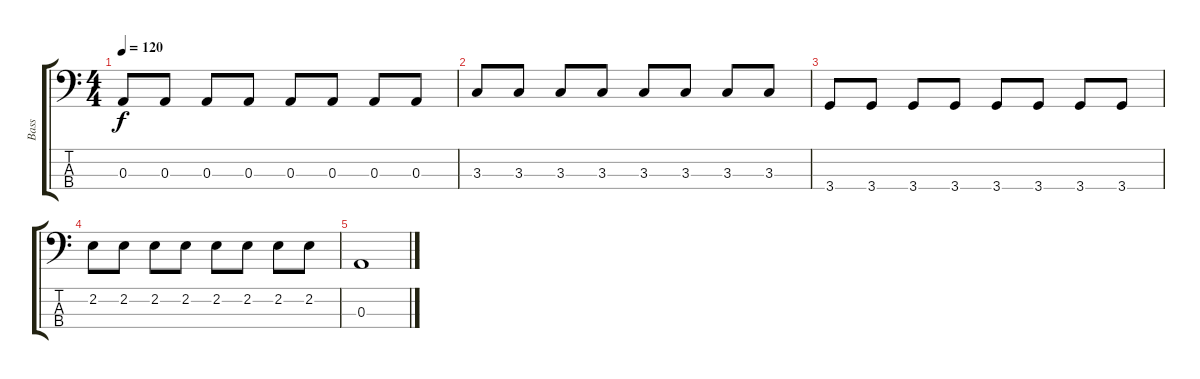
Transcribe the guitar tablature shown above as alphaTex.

\track ("Bass" "Bass") {instrument electricbasspick}
\staff {score tabs}
\tuning (G2 D2 A1 E1) {hide}
\ts (4 4)
\tempo 120
\clef f4
\ks c
0.3.8{dy f} 0.3.8 0.3.8 0.3.8 0.3.8 0.3.8 0.3.8 0.3.8 |
3.3.8 3.3.8 3.3.8 3.3.8 3.3.8 3.3.8 3.3.8 3.3.8 |
3.4.8 3.4.8 3.4.8 3.4.8 3.4.8 3.4.8 3.4.8 3.4.8 |
2.2.8 2.2.8 2.2.8 2.2.8 2.2.8 2.2.8 2.2.8 2.2.8 |
0.3.1
